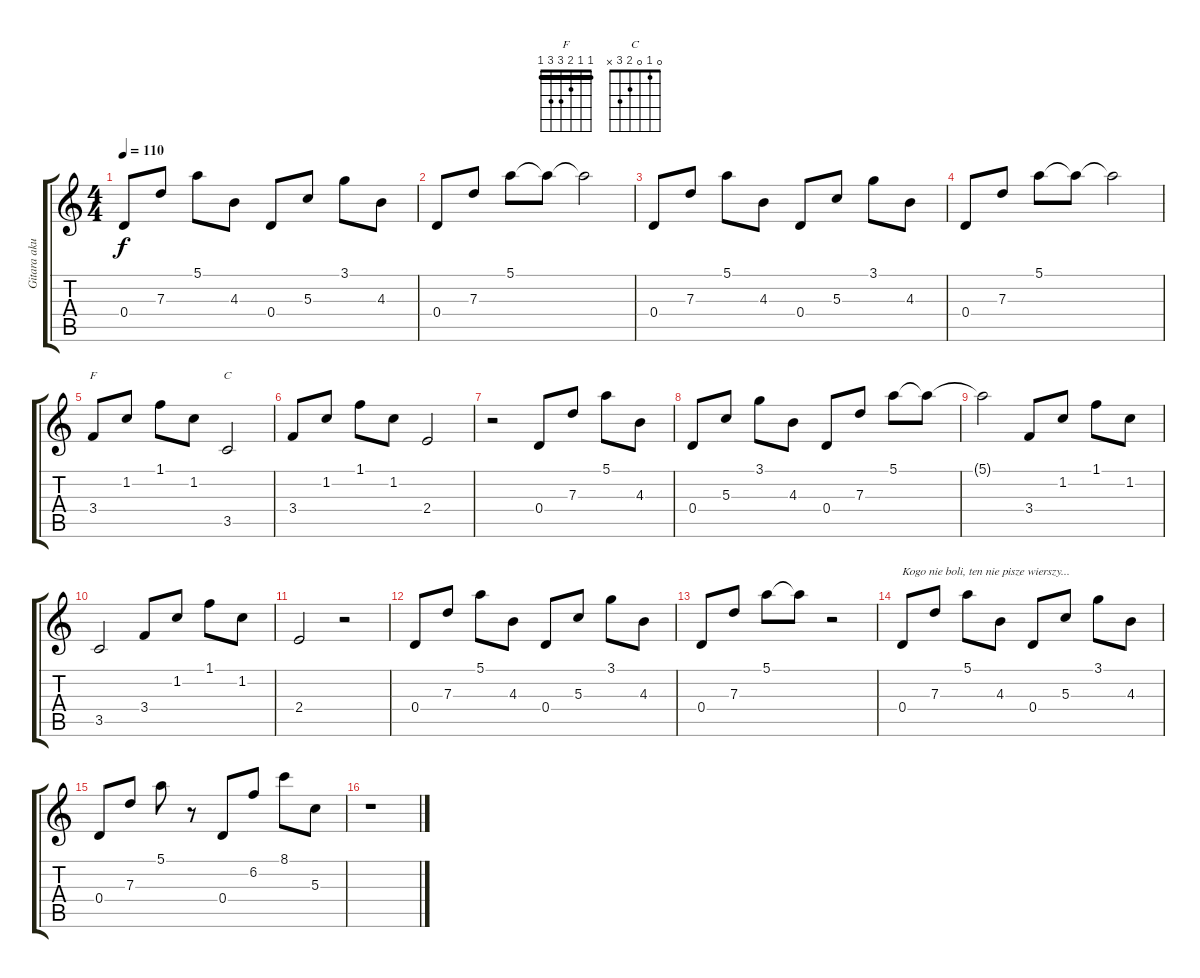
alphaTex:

\track ("Gitara akustyczna (Krzysztof Myszkowski)" "Gitara aku") {instrument acousticguitarsteel}
\staff {score tabs}
\tuning (E4 B3 G3 D3 A2 E2) {hide}
\chord ("F" 1 1 2 3 3 1) {barre 1}
\chord ("C" 0 1 0 2 3 x)
\ts (4 4)
\tempo 110
\clef g2
\ks c
0.4.8{dy f instrument acousticguitarsteel} 7.3.8 5.1.8 4.3.8 0.4.8 5.3.8 3.1.8 4.3.8 |
0.4.8 7.3.8 5.1.8 5.1{t}.8 5.1{t}.2 |
0.4.8 7.3.8 5.1.8 4.3.8 0.4.8 5.3.8 3.1.8 4.3.8 |
0.4.8 7.3.8 5.1.8 5.1{t}.8 5.1{t}.2 |
3.4.8{ch "F"} 1.2.8 1.1.8 1.2.8 3.5.2{ch "C"} |
3.4.8 1.2.8 1.1.8 1.2.8 2.4.2 |
r.2 0.4.8 7.3.8 5.1.8 4.3.8 |
0.4.8 5.3.8 3.1.8 4.3.8 0.4.8 7.3.8 5.1.8 5.1{t}.8 |
5.1{t}.2 3.4.8 1.2.8 1.1.8 1.2.8 |
3.5.2 3.4.8 1.2.8 1.1.8 1.2.8 |
2.4.2 r.2 |
0.4.8 7.3.8 5.1.8 4.3.8 0.4.8 5.3.8 3.1.8 4.3.8 |
0.4.8 7.3.8 5.1.8 5.1{t}.8 r.2 |
0.4.8{txt "Kogo nie boli, ten nie pisze wierszy..."} 7.3.8 5.1.8 4.3.8 0.4.8 5.3.8 3.1.8 4.3.8 |
0.4.8 7.3.8 5.1.8 r.8 0.4.8 6.2.8 8.1.8 5.3.8 |
r.1
